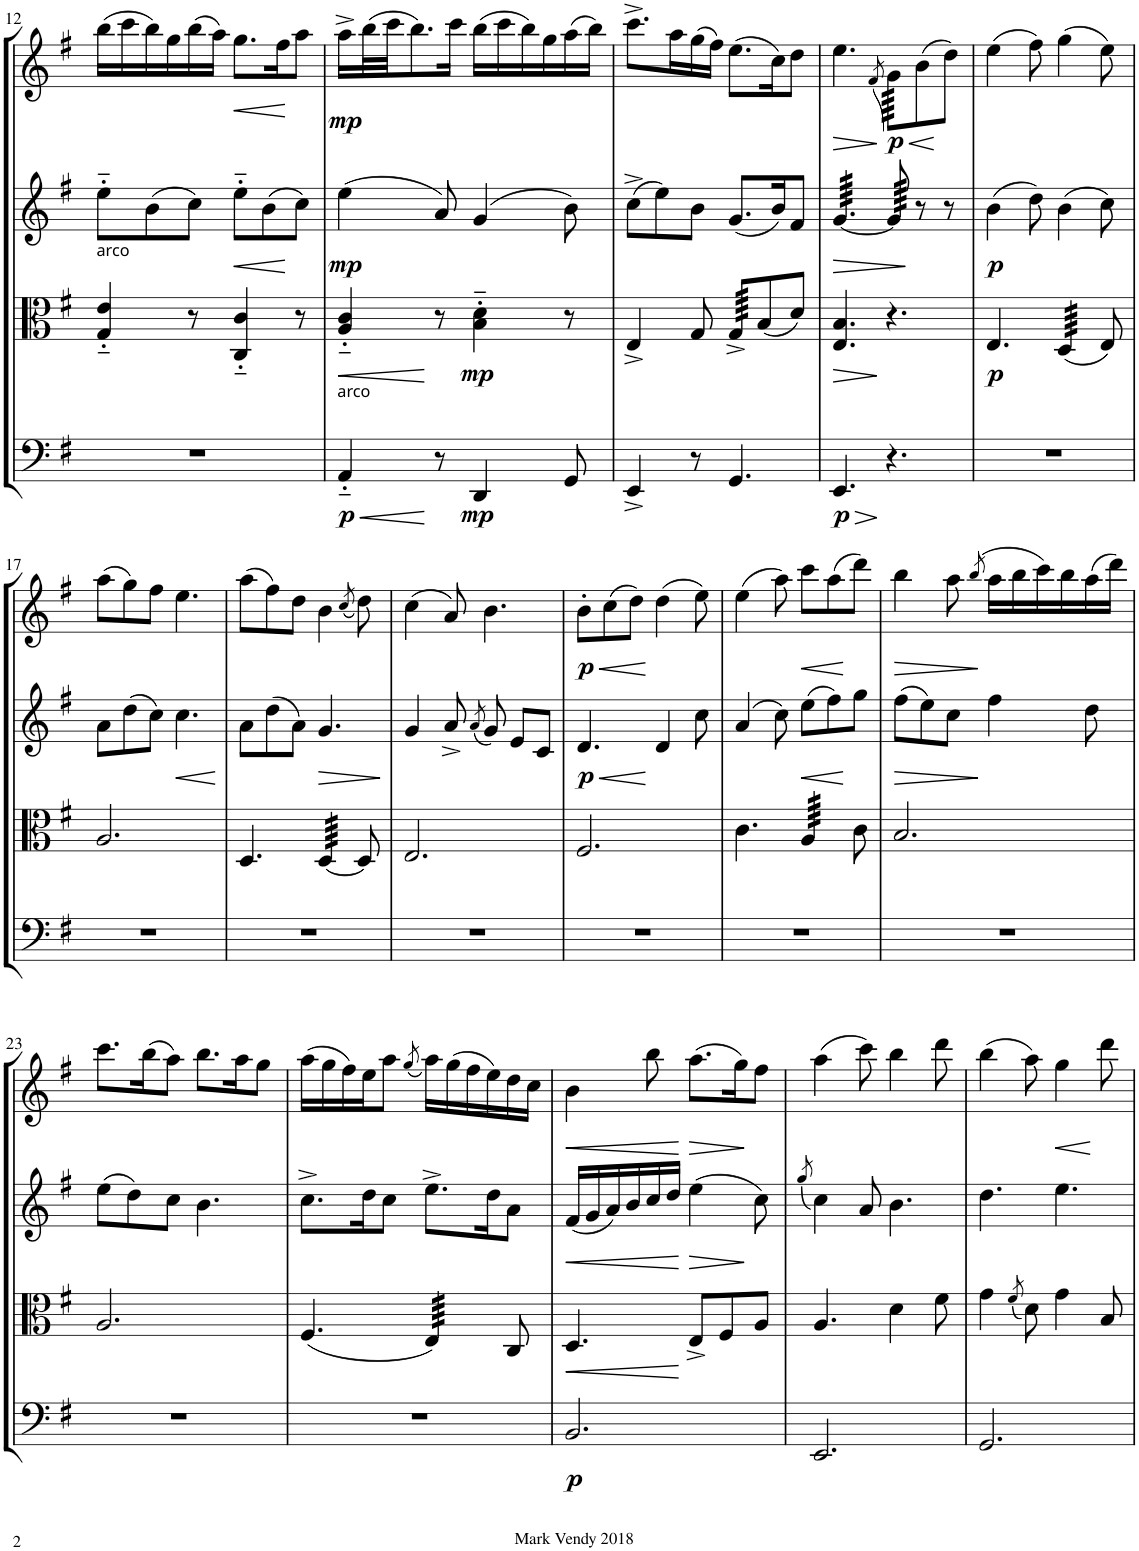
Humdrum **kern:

**kern	**dynam	**kern	**dynam	**kern	**dynam	**kern	**dynam
*part4	*part4	*part3	*part3	*part2	*part2	*part1	*part1
*staff4	*staff4	*staff3	*staff3	*staff2	*staff2	*staff1	*staff1
*I"Violoncello	*	*I"Viola	*	*I"Violin II	*	*I"Violin I	*
*I'Vc	*	*I'Vla	*	*I'Vln	*	*I'Vln	*
!!LO:PB:g=z
*clefF4	*	*clefC3	*	*clefG2	*	*clefG2	*
*k[f#]	*	*k[f#]	*	*k[f#]	*	*k[f#]	*
*M6/8	*	*M6/8	*	*M6/8	*	*M6/8	*
=12	=12	=12	=12	=12	=12	=12	=12
!	!	!LO:TX:a:t=arco	!	!	!	!	!
2.r	.	4G/'~ 4e/'~	.	8ee'~\L	.	(16bb\LL	.
.	.	.	.	.	.	16ccc\	.
.	.	.	.	(8b\	.	16bb\)	.
.	.	.	.	.	.	16gg\	.
.	.	8r	.	8cc\J)	.	(16bb\	.
.	.	.	.	.	.	16aa\JJ)	.
!	!	!	!	!	!LO:HP:b	!	!LO:HP:b
.	.	4C/'~ 4c/'~	.	8ee'~\L	<	8.gg\L	<
.	.	.	.	(8b\	.	.	.
.	.	.	.	.	.	16ff#\K	.
.	.	8r	.	8cc\J)	.	8aa\J	[
=13	=13	=13	=13	=13	=13	=13	=13
!LO:TX:a:t=arco	!	!	!	!	!	!	!
!	!LO:HP:b	!	!LO:HP:b	!	!	!	!
!	!LO:DY:n=1:b	!	!	!	!LO:DY:b	!	!LO:DY:b
4AA'~/	< p	4A/'~ 4c/'~	<	(4ee\	mp	16aa^\LL	mp
.	.	.	.	.	.	(32bb\L	.
.	.	.	.	.	.	32ccc\JJ	.
.	.	.	.	.	.	8.bb\)	.
8r	.	8r	.	8a/)	.	.	.
.	.	.	.	.	.	16ccc\Jk	.
!	!LO:DY:n=2:b	!	!LO:DY:b	!	!	!	!
4DD/	mp	4B\'~ 4d\'~	mp	(4g/	.	(16bb\LL	.
.	.	.	.	.	.	16ccc\	.
.	.	.	.	.	.	16bb\)	.
.	.	.	.	.	.	16gg\	.
8GG/	.	8r	.	8b\)	.	(16aa\	.
.	.	.	.	.	.	16bb\JJ)	.
=14	=14	=14	=14	=14	=14	=14	=14
4EE^/	.	4E^/	.	(8cc^\L	.	8.ccc^\L	.
.	.	.	.	8ee\)	.	.	.
.	.	.	.	.	.	16aa\L	.
8r	.	8G/	.	8b\J	.	(16gg\	.
.	.	.	.	.	.	16ff#\JJ)	.
*	*	*tremolo	*	*	*	*	*
4.GG/	.	128G^/LLLLL	.	(8.g/L	.	(8.ee\L	.
.	.	128G^/	.	.	.	.	.
.	.	128G^/	.	.	.	.	.
.	.	128G^/	.	.	.	.	.
.	.	128G^/	.	.	.	.	.
.	.	128G^/	.	.	.	.	.
.	.	128G^/	.	.	.	.	.
.	.	128G^/	.	.	.	.	.
.	.	128G^/	.	.	.	.	.
.	.	128G^/	.	.	.	.	.
.	.	128G^/	.	.	.	.	.
.	.	128G^/	.	.	.	.	.
.	.	128G^/	.	.	.	.	.
.	.	128G^/	.	.	.	.	.
.	.	128G^/	.	.	.	.	.
.	.	128G^/	.	.	.	.	.
*	*	*Xtremolo	*	*	*	*	*
.	.	(8B/	.	.	.	.	.
.	.	.	.	16b/K)	.	16cc\K)	.
.	.	8d/J)	.	8f#/J	.	8dd\J	.
=15	=15	=15	=15	=15	=15	=15	=15
!	!LO:DY:b	!	!LO:HP:b	!	!LO:HP:b	!	!LO:HP:b
*	*	*	*	*tremolo	*	*	*
4.EE/	p	4.E/ 4.B/	>	[64g/LLLL	>	4.ee\	>
.	.	.	.	64g/	.	.	.
.	.	.	.	64g/	.	.	.
.	.	.	.	64g/	.	.	.
.	.	.	.	64g/	.	.	.
.	.	.	.	64g/	.	.	.
.	.	.	.	64g/	.	.	.
.	.	.	.	64g/	.	.	.
.	.	.	.	64g/	.	.	.
.	.	.	.	64g/	.	.	.
.	.	.	.	64g/	.	.	.
.	.	.	.	64g/	.	.	.
.	.	.	.	64g/	.	.	.
.	.	.	.	64g/	.	.	.
.	.	.	.	64g/	.	.	.
.	.	.	.	64g/	.	.	.
.	.	.	.	64g/	.	.	.
.	.	.	.	64g/	.	.	.
.	.	.	.	64g/	.	.	.
.	.	.	.	64g/	.	.	.
.	.	.	.	64g/	.	.	.
.	.	.	.	64g/	.	.	.
.	.	.	.	64g/	.	.	.
.	.	.	.	64g/JJJJ	.	.	.
.	.	.	.	.	.	(8qf#/	.
!	!	!	!	!	!	!	!LO:DY:n=1:b
*	*	*	*	*	*	*tremolo	*
4.r	[	4.r	[	128g/]	.	128g\)LLLLL	] p
.	.	.	.	128g/	.	128g\)	.
.	.	.	.	128g/	.	128g\)	.
.	.	.	.	128g/	.	128g\)	.
.	.	.	.	128g/	.	128g\)	.
.	.	.	.	128g/	.	128g\)	.
.	.	.	.	128g/	.	128g\)	.
.	.	.	.	128g/	.	128g\)	.
.	.	.	.	128g/	.	128g\)	.
.	.	.	.	128g/	.	128g\)	.
.	.	.	.	128g/	.	128g\)	.
.	.	.	.	128g/	.	128g\)	.
.	.	.	.	128g/	.	128g\)	.
.	.	.	.	128g/	.	128g\)	.
.	.	.	.	128g/	.	128g\)	.
.	.	.	.	128g/	.	128g\)	.
*	*	*	*	*	*	*Xtremolo	*
*	*	*	*	*Xtremolo	*	*	*
.	.	.	.	8r	[	(8b\	.
.	.	.	.	8r	.	8dd\J)	.
=16	=16	=16	=16	=16	=16	=16	=16
!	!	!	!LO:DY:b	!	!LO:DY:b	!	!
2.r	.	4.E/	p	(4b\	p	(4ee\	.
.	.	.	.	8dd\)	.	8ff#\)	.
*	*	*tremolo	*	*	*	*	*
.	.	(64D/LLLL	.	(4b\	.	(4gg\	.
.	.	(64D/	.	.	.	.	.
.	.	(64D/	.	.	.	.	.
.	.	(64D/	.	.	.	.	.
.	.	(64D/	.	.	.	.	.
.	.	(64D/	.	.	.	.	.
.	.	(64D/	.	.	.	.	.
.	.	(64D/	.	.	.	.	.
.	.	(64D/	.	.	.	.	.
.	.	(64D/	.	.	.	.	.
.	.	(64D/	.	.	.	.	.
.	.	(64D/	.	.	.	.	.
.	.	(64D/	.	.	.	.	.
.	.	(64D/	.	.	.	.	.
.	.	(64D/	.	.	.	.	.
.	.	(64D/JJJJ	.	.	.	.	.
*	*	*Xtremolo	*	*	*	*	*
.	.	8E/)	.	8cc\)	.	8ee\)	.
!!LO:LB:g=z
=17	=17	=17	=17	=17	=17	=17	=17
2.r	.	2.A/	.	8a\L	.	(8aa\L	.
.	.	.	.	(8dd\	.	8gg\)	.
.	.	.	.	8cc\J)	.	8ff#\J	.
!	!	!	!	!	!LO:HP:b	!	!
.	.	.	.	4.cc\	<	4.ee\	.
.	.	.	.	.	]	.	.
=18	=18	=18	=18	=18	=18	=18	=18
2.r	.	4.D/	.	8a\L	.	(8aa\L	.
.	.	.	.	(8dd\	.	8ff#\)	.
.	.	.	.	8a\J)	.	8dd\J	.
!	!	!	!	!	!LO:HP:b	!	!
*	*	*tremolo	*	*	*	*	*
.	.	[64D/LLLL	.	4.g/	>	4b\	.
.	.	64D/	.	.	.	.	.
.	.	64D/	.	.	.	.	.
.	.	64D/	.	.	.	.	.
.	.	64D/	.	.	.	.	.
.	.	64D/	.	.	.	.	.
.	.	64D/	.	.	.	.	.
.	.	64D/	.	.	.	.	.
.	.	64D/	.	.	.	.	.
.	.	64D/	.	.	.	.	.
.	.	64D/	.	.	.	.	.
.	.	64D/	.	.	.	.	.
.	.	64D/	.	.	.	.	.
.	.	64D/	.	.	.	.	.
.	.	64D/	.	.	.	.	.
.	.	64D/JJJJ	.	.	.	.	.
*	*	*Xtremolo	*	*	*	*	*
.	.	.	.	.	.	(8qcc/	.
.	.	8D/]	.	.	.	8dd\)	.
.	.	.	.	.	[	.	.
=19	=19	=19	=19	=19	=19	=19	=19
2.r	.	2.E/	.	4g/	.	(4cc\	.
.	.	.	.	8a^/	.	8a/)	.
.	.	.	.	(8qa/	.	.	.
.	.	.	.	8g/)	.	4.b\	.
.	.	.	.	8e/L	.	.	.
.	.	.	.	8c/J	.	.	.
=20	=20	=20	=20	=20	=20	=20	=20
!	!	!	!	!	!LO:HP:b	!	!LO:HP:b
!	!	!	!	!	!LO:DY:n=1:b	!	!LO:DY:n=1:b
2.r	.	2.F#/	.	4.d/	< p	8b'\L	< p
.	.	.	.	.	.	(8cc\	.
.	.	.	.	.	.	8dd\J)	.
.	.	.	.	4d/	]	(4dd\	[
.	.	.	.	8cc\	.	8ee\)	.
=21	=21	=21	=21	=21	=21	=21	=21
2.r	.	4.c\	.	(4a/	.	(4ee\	.
.	.	.	.	8cc\)	.	8aa\)	.
!	!	!	!	!	!LO:HP:b	!	!LO:HP:b
*	*	*tremolo	*	*	*	*	*
.	.	64A/LLLL	.	(8ee\L	<	8ccc\L	<
.	.	64A/	.	.	.	.	.
.	.	64A/	.	.	.	.	.
.	.	64A/	.	.	.	.	.
.	.	64A/	.	.	.	.	.
.	.	64A/	.	.	.	.	.
.	.	64A/	.	.	.	.	.
.	.	64A/	.	.	.	.	.
.	.	64A/	.	8ff#\)	.	(8aa\	.
.	.	64A/	.	.	.	.	.
.	.	64A/	.	.	.	.	.
.	.	64A/	.	.	.	.	.
.	.	64A/	.	.	.	.	.
.	.	64A/	.	.	.	.	.
.	.	64A/	.	.	.	.	.
.	.	64A/JJJJ	.	.	.	.	.
*	*	*Xtremolo	*	*	*	*	*
.	.	8c\	.	8gg\J	[	8ddd\J)	[
=22	=22	=22	=22	=22	=22	=22	=22
!	!	!	!	!	!LO:HP:b	!	!LO:HP:b
2.r	.	2.B/	.	(8ff#\L	>	4bb\	>
.	.	.	.	8ee\)	.	.	.
.	.	.	.	8cc\J	.	8aa\	.
.	.	.	.	.	.	(8qbb/	.
.	.	.	.	4ff#\	[	16aa\LL	]
.	.	.	.	.	.	16bb\	.
.	.	.	.	.	.	16ccc\)	.
.	.	.	.	.	.	16bb\	.
.	.	.	.	8dd\	.	(16aa\	.
.	.	.	.	.	.	16ddd\JJ)	.
!!LO:LB:g=z
=23	=23	=23	=23	=23	=23	=23	=23
2.r	.	2.A/	.	(8ee\L	.	8.ccc\L	.
.	.	.	.	8dd\)	.	.	.
.	.	.	.	.	.	(16bb\K	.
.	.	.	.	8cc\J	.	8aa\J)	.
.	.	.	.	4.b\	.	8.bb\L	.
.	.	.	.	.	.	16aa\K	.
.	.	.	.	.	.	8gg\J	.
=24	=24	=24	=24	=24	=24	=24	=24
2.r	.	(4.F#/	.	8.cc^\L	.	(16aa\LL	.
.	.	.	.	.	.	16gg\	.
.	.	.	.	.	.	16ff#\)	.
.	.	.	.	16dd\K	.	16ee\J	.
.	.	.	.	8cc\J	.	8aa\J	.
.	.	.	.	.	.	(8qgg/	.
*	*	*tremolo	*	*	*	*	*
.	.	64E/)LLLL	.	8.ee^\L	.	16aa\LL)	.
.	.	64E/)	.	.	.	.	.
.	.	64E/)	.	.	.	.	.
.	.	64E/)	.	.	.	.	.
.	.	64E/)	.	.	.	(16gg\	.
.	.	64E/)	.	.	.	.	.
.	.	64E/)	.	.	.	.	.
.	.	64E/)	.	.	.	.	.
.	.	64E/)	.	.	.	16ff#\	.
.	.	64E/)	.	.	.	.	.
.	.	64E/)	.	.	.	.	.
.	.	64E/)	.	.	.	.	.
.	.	64E/)	.	16dd\K	.	16ee\)	.
.	.	64E/)	.	.	.	.	.
.	.	64E/)	.	.	.	.	.
.	.	64E/)JJJJ	.	.	.	.	.
*	*	*Xtremolo	*	*	*	*	*
.	.	8C/	.	8a\J	.	16dd\	.
.	.	.	.	.	.	16cc\JJ	.
=25	=25	=25	=25	=25	=25	=25	=25
!	!LO:DY:b	!	!	!	!LO:HP:b	!	!LO:HP:b
2.BB/	p	4.D/	.	(16f#/LL	<	4b\	<
.	.	.	.	16g/	.	.	.
.	.	.	.	16a/)	.	.	.
.	.	.	.	16b/	.	.	.
.	.	.	.	16cc/	.	8bb\	.
.	.	.	.	16dd/JJ	.	.	.
!	!	!	!	!	!	!	!LO:HP:n=1:b
.	.	8E^/L	]	(4ee\	]	(8.aa\L	[ >
.	.	8F#/	.	.	.	.	.
.	.	.	.	.	.	16gg\K)	.
.	.	8A/J	.	8cc\)	[	8ff#\J	]
=26	=26	=26	=26	=26	=26	=26	=26
.	.	.	.	(8qgg/	.	.	.
2.EE/	.	4.A/	.	4cc\)	.	(4aa\	.
.	.	.	.	8a/	.	8ccc\)	.
.	.	4d\	.	4.b\	.	4bb\	.
.	.	8f#\	.	.	.	8ddd\	.
=27	=27	=27	=27	=27	=27	=27	=27
2.GG/	.	4g\	.	4.dd\	.	(4bb\	.
.	.	(8qf#/	.	.	.	.	.
.	.	8d\)	.	.	.	8aa\)	.
!	!	!	!	!	!	!	!LO:HP:b
.	.	4g\	.	4.ee\	.	4gg\	<
.	.	8B/	.	.	.	8ddd\	[
=	=	=	=	=	=	=	=
*-	*-	*-	*-	*-	*-	*-	*-
